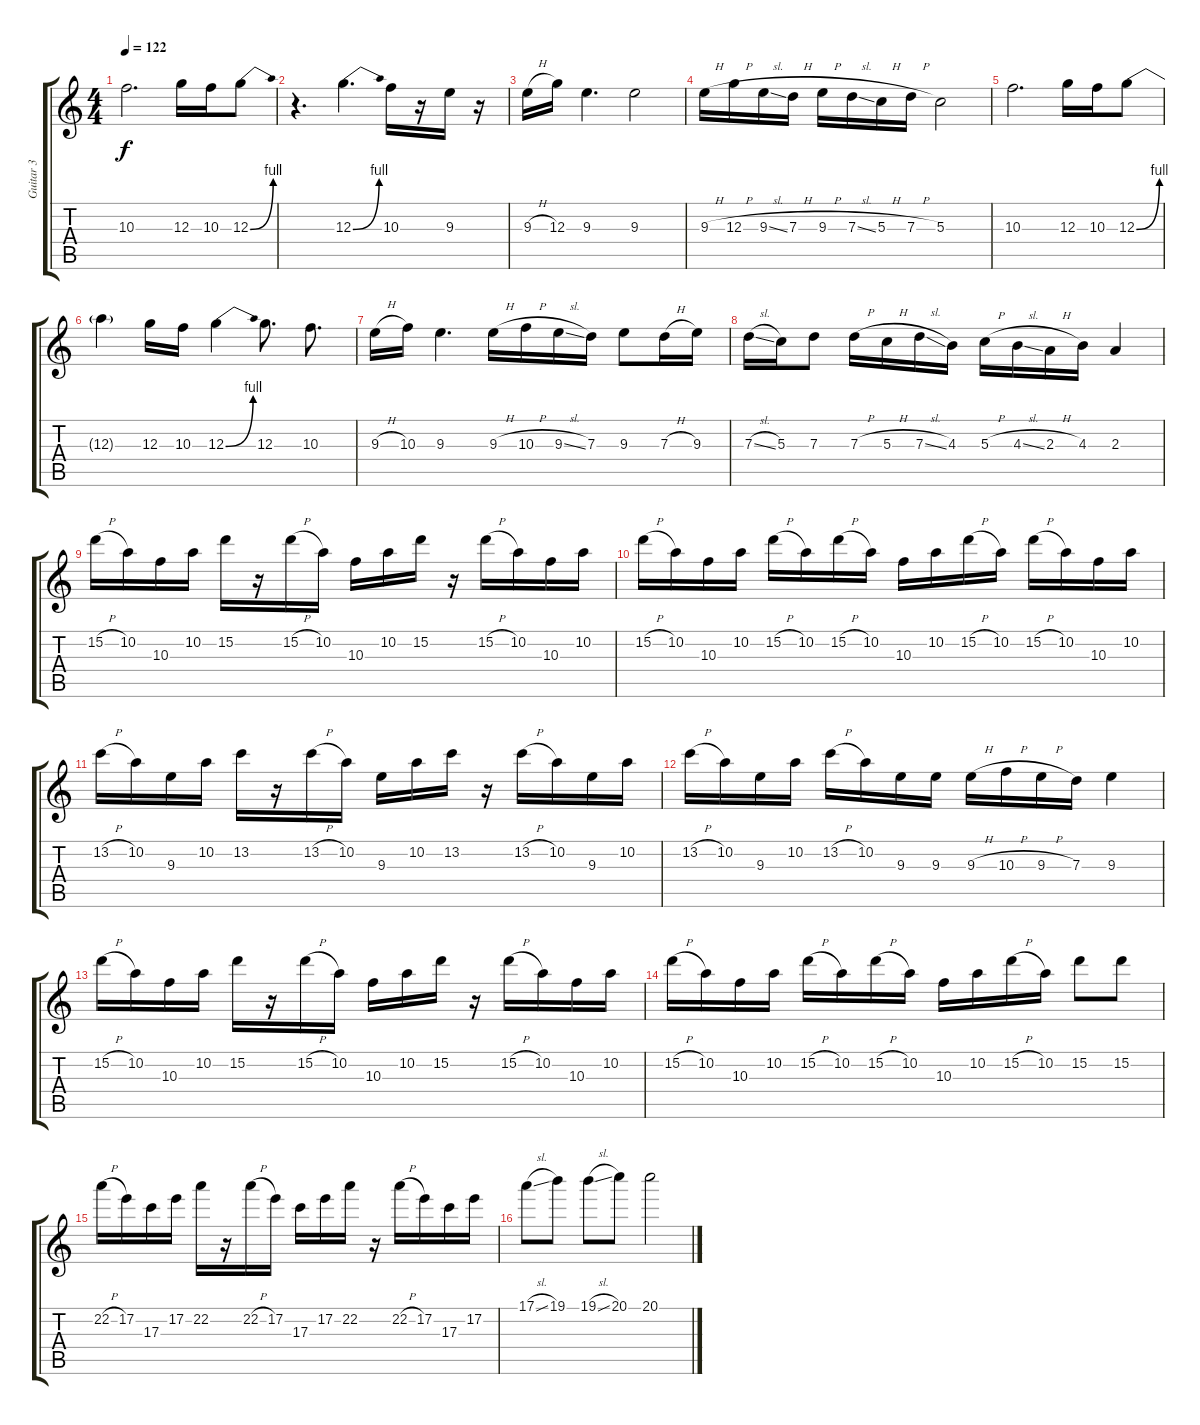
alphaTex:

\track ("Guitar 3" "Guitar 3") {instrument electricguitarclean}
\staff {score tabs}
\tuning (E4 B3 G3 D3 A2 E2) {hide}
\ts (4 4)
\tempo 122
\clef g2
\ks c
10.3.2{d dy f instrument distortionguitar} 12.3.16 10.3.16 12.3{be (bend 0 0 60 4)}.8 |
r.4{d} 12.3{be (bend 0 0 60 4)}.4{d} 10.3.16 r.16 9.3.16 r.16 |
9.3{h}.16 12.3.16 9.3.4{d} 9.3.2 |
9.3{h}.16 12.3{h}.16 9.3{sl}.16 7.3{h}.16 9.3{h}.16 7.3{sl}.16 5.3{h}.16 7.3{h}.16 5.3.2 |
10.3.2{d} 12.3.16 10.3.16 12.3{be (bend 0 0 60 4)}.8 |
12.3{t}.4 12.3.16 10.3.16 12.3{be (bend 0 0 60 4)}.4 12.3.8{d} 10.3.8{d} |
9.3{h}.16 10.3.16 9.3.4{d} 9.3{h}.16 10.3{h}.16 9.3{sl}.16 7.3.16 9.3.8 7.3{h}.16 9.3.16 |
7.3{sl}.16 5.3.16 7.3.8 7.3{h}.16 5.3{h}.16 7.3{sl}.16 4.3.16 5.3{h}.16 4.3{sl}.16 2.3{h}.16 4.3.16 2.3.4 |
15.2{h}.16 10.2.16 10.3.16 10.2.16 15.2.16 r.16 15.2{h}.16 10.2.16 10.3.16 10.2.16 15.2.16 r.16 15.2{h}.16 10.2.16 10.3.16 10.2.16 |
15.2{h}.16 10.2.16 10.3.16 10.2.16 15.2{h}.16 10.2.16 15.2{h}.16 10.2.16 10.3.16 10.2.16 15.2{h}.16 10.2.16 15.2{h}.16 10.2.16 10.3.16 10.2.16 |
13.2{h}.16 10.2.16 9.3.16 10.2.16 13.2.16 r.16 13.2{h}.16 10.2.16 9.3.16 10.2.16 13.2.16 r.16 13.2{h}.16 10.2.16 9.3.16 10.2.16 |
13.2{h}.16 10.2.16 9.3.16 10.2.16 13.2{h}.16 10.2.16 9.3.16 9.3.16 9.3{h}.16 10.3{h}.16 9.3{h}.16 7.3.16 9.3.4 |
15.2{h}.16 10.2.16 10.3.16 10.2.16 15.2.16 r.16 15.2{h}.16 10.2.16 10.3.16 10.2.16 15.2.16 r.16 15.2{h}.16 10.2.16 10.3.16 10.2.16 |
15.2{h}.16 10.2.16 10.3.16 10.2.16 15.2{h}.16 10.2.16 15.2{h}.16 10.2.16 10.3.16 10.2.16 15.2{h}.16 10.2.16 15.2.8 15.2.8 |
22.2{h}.16 17.2.16 17.3.16 17.2.16 22.2.16 r.16 22.2{h}.16 17.2.16 17.3.16 17.2.16 22.2.16 r.16 22.2{h}.16 17.2.16 17.3.16 17.2.16 |
17.1{sl}.8 19.1.8 19.1{sl}.8 20.1.8 20.1.2
